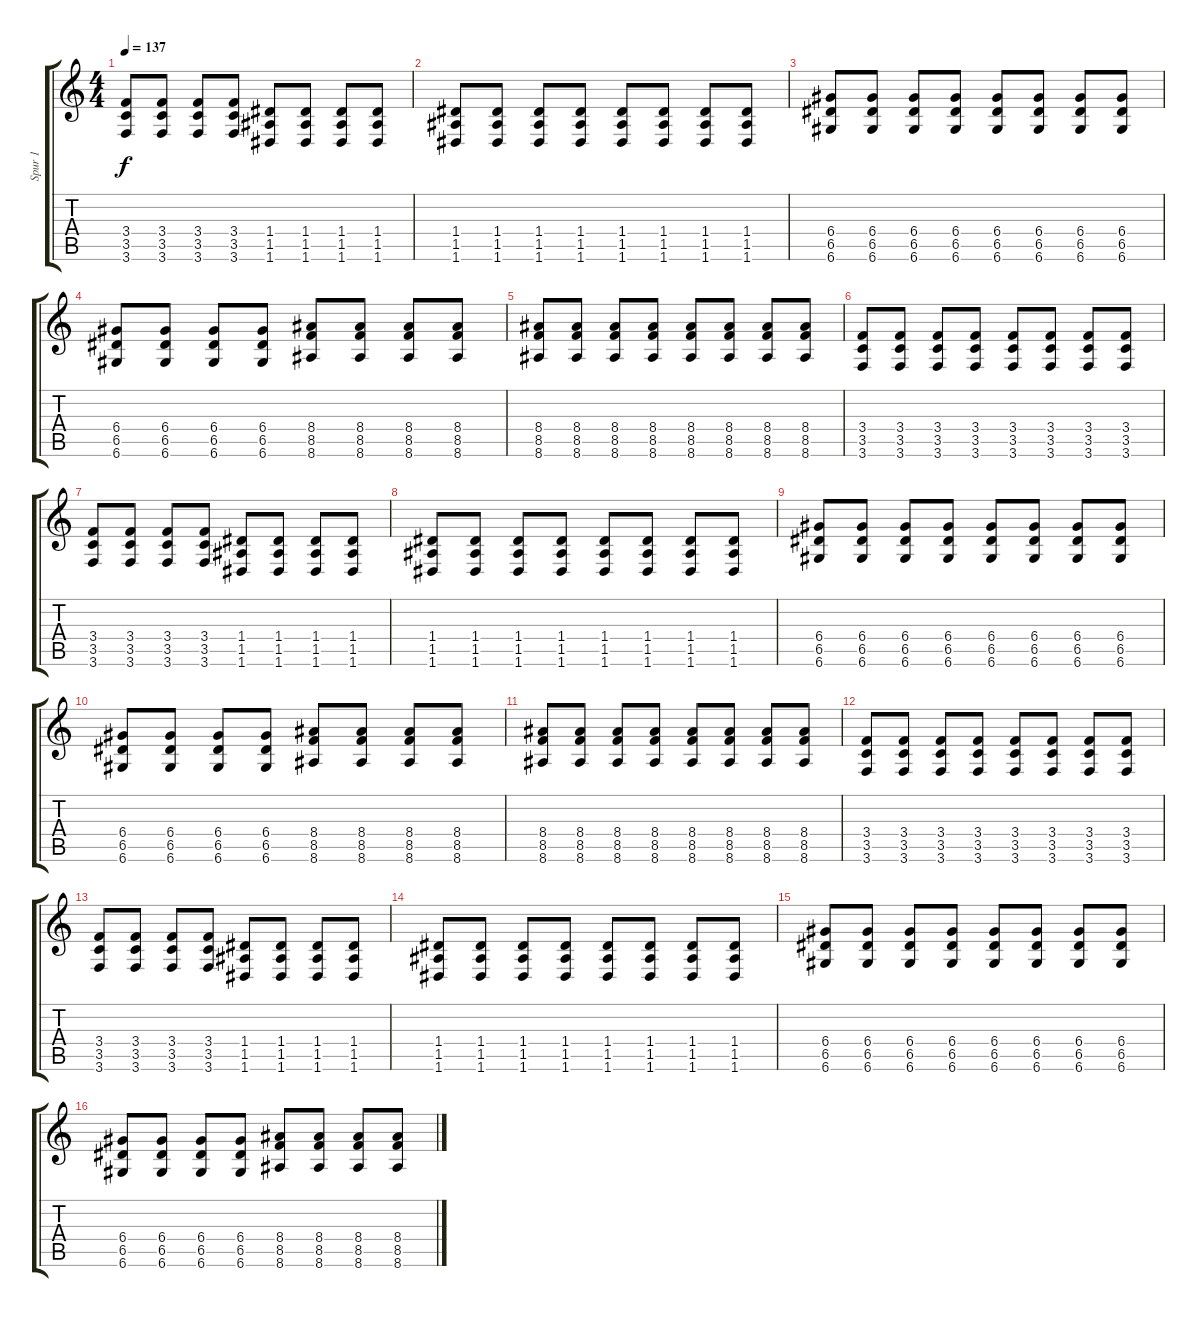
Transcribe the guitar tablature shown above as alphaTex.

\track ("Spur 1" "Spur 1") {instrument electricguitarclean}
\staff {score tabs}
\tuning (E4 B3 G3 D3 A2 D2) {hide}
\ts (4 4)
\tempo 137
\clef g2
\ks c
(3.4 3.5 3.6).8{dy f} (3.4 3.5 3.6).8 (3.4 3.5 3.6).8 (3.4 3.5 3.6).8 (1.4 1.5 1.6).8 (1.4 1.5 1.6).8 (1.4 1.5 1.6).8 (1.4 1.5 1.6).8 |
(1.4 1.5 1.6).8 (1.4 1.5 1.6).8 (1.4 1.5 1.6).8 (1.4 1.5 1.6).8 (1.4 1.5 1.6).8 (1.4 1.5 1.6).8 (1.4 1.5 1.6).8 (1.4 1.5 1.6).8 |
(6.4 6.5 6.6).8 (6.4 6.5 6.6).8 (6.4 6.5 6.6).8 (6.4 6.5 6.6).8 (6.4 6.5 6.6).8 (6.4 6.5 6.6).8 (6.4 6.5 6.6).8 (6.4 6.5 6.6).8 |
(6.4 6.5 6.6).8 (6.4 6.5 6.6).8 (6.4 6.5 6.6).8 (6.4 6.5 6.6).8 (8.4 8.5 8.6).8 (8.4 8.5 8.6).8 (8.4 8.5 8.6).8 (8.4 8.5 8.6).8 |
(8.4 8.5 8.6).8 (8.4 8.5 8.6).8 (8.4 8.5 8.6).8 (8.4 8.5 8.6).8 (8.4 8.5 8.6).8 (8.4 8.5 8.6).8 (8.4 8.5 8.6).8 (8.4 8.5 8.6).8 |
(3.4 3.5 3.6).8 (3.4 3.5 3.6).8 (3.4 3.5 3.6).8 (3.4 3.5 3.6).8 (3.4 3.5 3.6).8 (3.4 3.5 3.6).8 (3.4 3.5 3.6).8 (3.4 3.5 3.6).8 |
(3.4 3.5 3.6).8 (3.4 3.5 3.6).8 (3.4 3.5 3.6).8 (3.4 3.5 3.6).8 (1.4 1.5 1.6).8 (1.4 1.5 1.6).8 (1.4 1.5 1.6).8 (1.4 1.5 1.6).8 |
(1.4 1.5 1.6).8 (1.4 1.5 1.6).8 (1.4 1.5 1.6).8 (1.4 1.5 1.6).8 (1.4 1.5 1.6).8 (1.4 1.5 1.6).8 (1.4 1.5 1.6).8 (1.4 1.5 1.6).8 |
(6.4 6.5 6.6).8 (6.4 6.5 6.6).8 (6.4 6.5 6.6).8 (6.4 6.5 6.6).8 (6.4 6.5 6.6).8 (6.4 6.5 6.6).8 (6.4 6.5 6.6).8 (6.4 6.5 6.6).8 |
(6.4 6.5 6.6).8 (6.4 6.5 6.6).8 (6.4 6.5 6.6).8 (6.4 6.5 6.6).8 (8.4 8.5 8.6).8 (8.4 8.5 8.6).8 (8.4 8.5 8.6).8 (8.4 8.5 8.6).8 |
(8.4 8.5 8.6).8 (8.4 8.5 8.6).8 (8.4 8.5 8.6).8 (8.4 8.5 8.6).8 (8.4 8.5 8.6).8 (8.4 8.5 8.6).8 (8.4 8.5 8.6).8 (8.4 8.5 8.6).8 |
(3.4 3.5 3.6).8 (3.4 3.5 3.6).8 (3.4 3.5 3.6).8 (3.4 3.5 3.6).8 (3.4 3.5 3.6).8 (3.4 3.5 3.6).8 (3.4 3.5 3.6).8 (3.4 3.5 3.6).8 |
(3.4 3.5 3.6).8 (3.4 3.5 3.6).8 (3.4 3.5 3.6).8 (3.4 3.5 3.6).8 (1.4 1.5 1.6).8 (1.4 1.5 1.6).8 (1.4 1.5 1.6).8 (1.4 1.5 1.6).8 |
(1.4 1.5 1.6).8 (1.4 1.5 1.6).8 (1.4 1.5 1.6).8 (1.4 1.5 1.6).8 (1.4 1.5 1.6).8 (1.4 1.5 1.6).8 (1.4 1.5 1.6).8 (1.4 1.5 1.6).8 |
(6.4 6.5 6.6).8 (6.4 6.5 6.6).8 (6.4 6.5 6.6).8 (6.4 6.5 6.6).8 (6.4 6.5 6.6).8 (6.4 6.5 6.6).8 (6.4 6.5 6.6).8 (6.4 6.5 6.6).8 |
(6.4 6.5 6.6).8 (6.4 6.5 6.6).8 (6.4 6.5 6.6).8 (6.4 6.5 6.6).8 (8.4 8.5 8.6).8 (8.4 8.5 8.6).8 (8.4 8.5 8.6).8 (8.4 8.5 8.6).8
